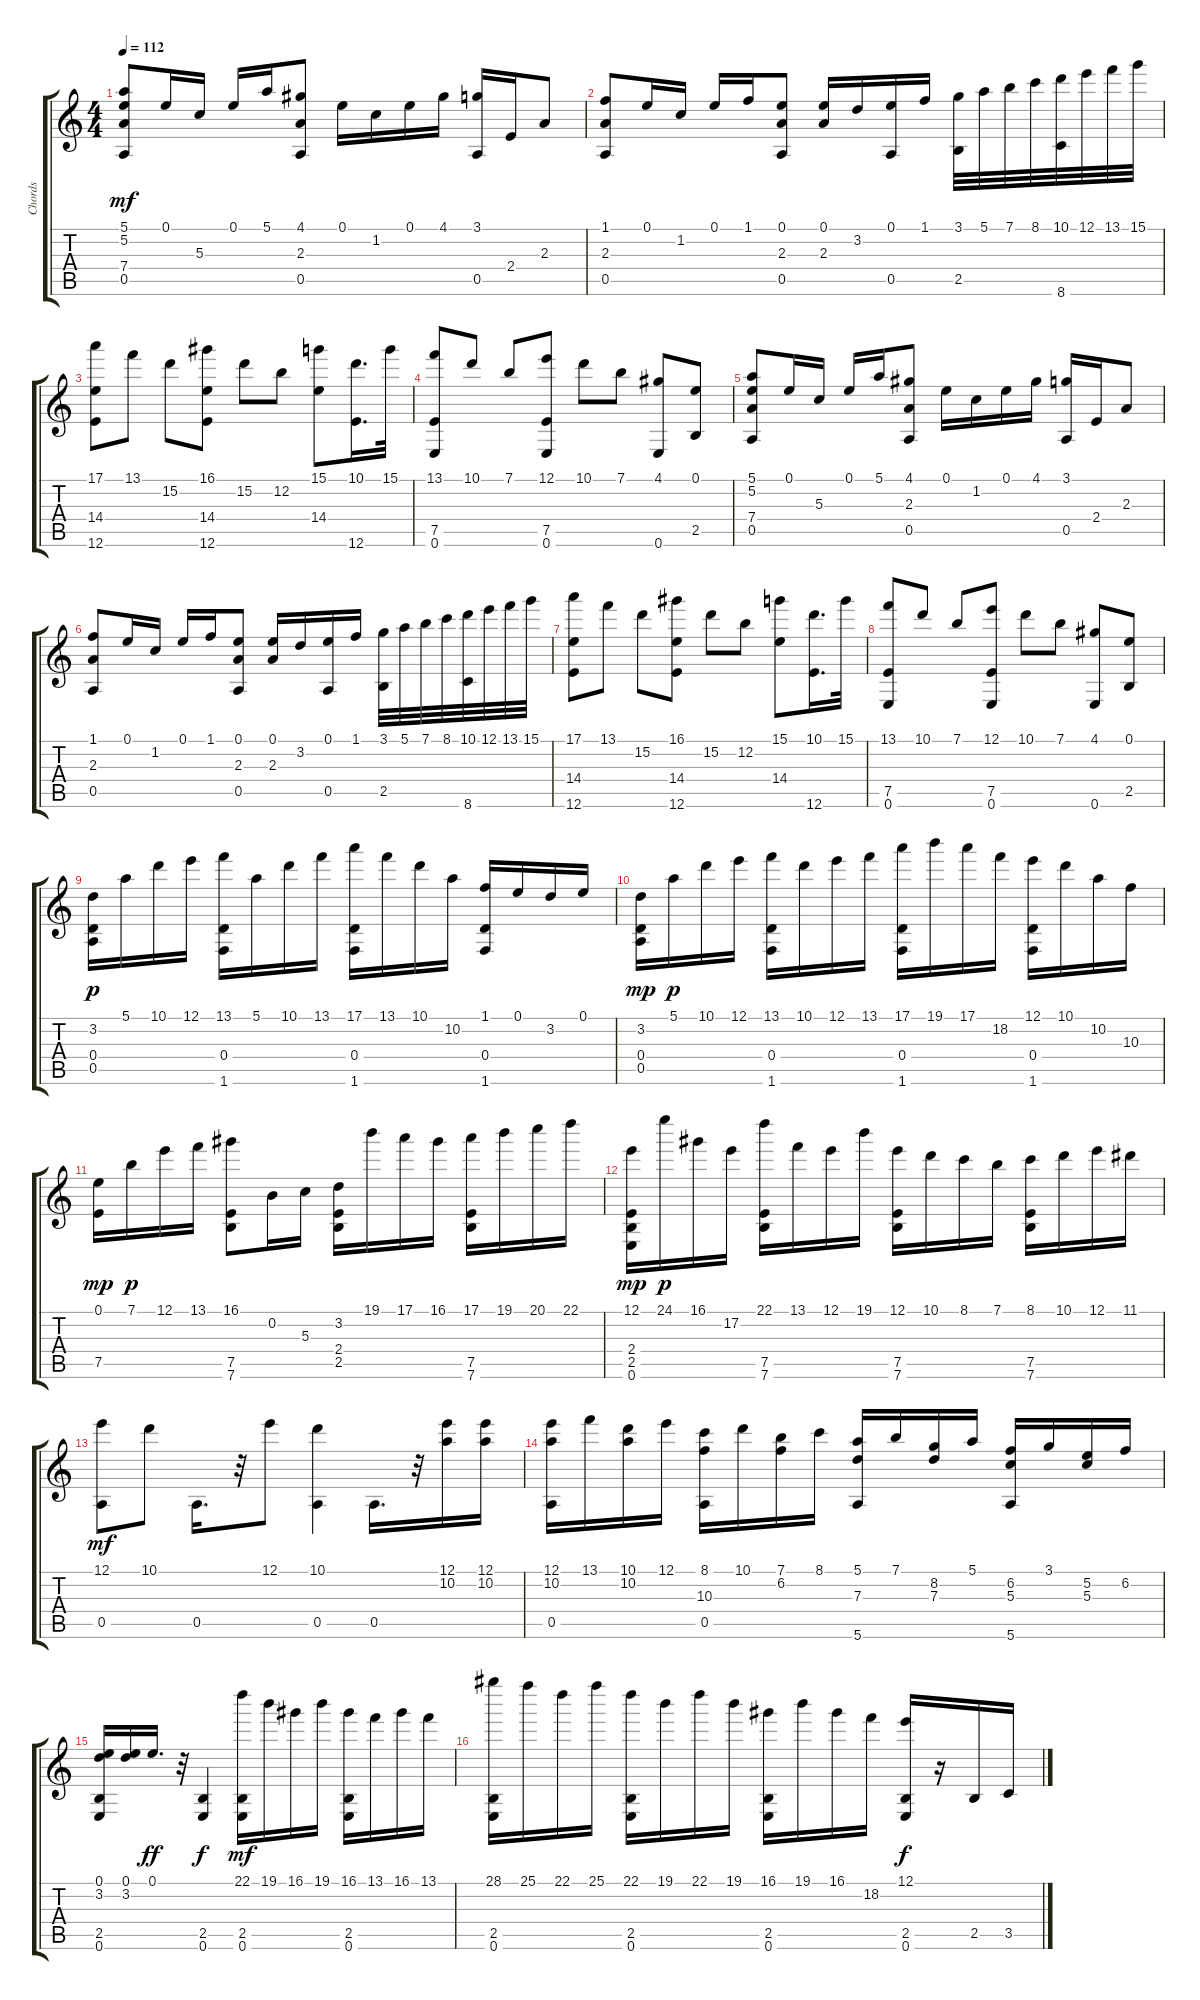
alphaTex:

\track ("Chords" "Chords") {instrument acousticguitarsteel}
\staff {score tabs}
\tuning (E4 B3 G3 D3 A2 E2) {hide}
\ts (4 4)
\tempo 112
\clef g2
\ks c
(5.1 5.2 7.4 0.5).8{dy mf} 0.1.16 5.3.16 0.1.16 5.1.16 (4.1 2.3 0.5).8 0.1.16 1.2.16 0.1.16 4.1.16 (3.1 0.5).16 2.4.16 2.3.8 |
(1.1 2.3 0.5).8 0.1.16 1.2.16 0.1.16 1.1.16 (0.1 2.3 0.5).8 (0.1 2.3).16 3.2.16 (0.1 0.5).16 1.1.16 (3.1 2.5).32 5.1.32 7.1.32 8.1.32 (10.1 8.6).32 12.1.32 13.1.32 15.1.32 |
(17.1 14.4 12.6).8 13.1.8 15.2.8 (16.1 14.4 12.6).8 15.2.8 12.2.8 (15.1 14.4).8 (10.1 12.6).16{d} 15.1.32 |
(13.1 7.5 0.6).8 10.1.8 7.1.8 (12.1 7.5 0.6).8 10.1.8 7.1.8 (4.1 0.6).8 (0.1 2.5).8 |
(5.1 5.2 7.4 0.5).8 0.1.16 5.3.16 0.1.16 5.1.16 (4.1 2.3 0.5).8 0.1.16 1.2.16 0.1.16 4.1.16 (3.1 0.5).16 2.4.16 2.3.8 |
(1.1 2.3 0.5).8 0.1.16 1.2.16 0.1.16 1.1.16 (0.1 2.3 0.5).8 (0.1 2.3).16 3.2.16 (0.1 0.5).16 1.1.16 (3.1 2.5).32 5.1.32 7.1.32 8.1.32 (10.1 8.6).32 12.1.32 13.1.32 15.1.32 |
(17.1 14.4 12.6).8 13.1.8 15.2.8 (16.1 14.4 12.6).8 15.2.8 12.2.8 (15.1 14.4).8 (10.1 12.6).16{d} 15.1.32 |
(13.1 7.5 0.6).8 10.1.8 7.1.8 (12.1 7.5 0.6).8 10.1.8 7.1.8 (4.1 0.6).8 (0.1 2.5).8 |
(3.2 0.4 0.5).16{dy p} 5.1.16 10.1.16 12.1.16 (13.1 0.4 1.6).16 5.1.16 10.1.16 13.1.16 (17.1 0.4 1.6).16 13.1.16 10.1.16 10.2.16 (1.1 0.4 1.6).16 0.1.16 3.2.16 0.1.16 |
(3.2 0.4 0.5).16{dy mp} 5.1.16{dy p} 10.1.16 12.1.16 (13.1 0.4 1.6).16 10.1.16 12.1.16 13.1.16 (17.1 0.4 1.6).16 19.1.16 17.1.16 18.2.16 (12.1 0.4 1.6).16 10.1.16 10.2.16 10.3.16 |
(0.1 7.5).16{dy mp} 7.1.16{dy p} 12.1.16 13.1.16 (16.1 7.5 7.6).8 0.2.16 5.3.16 (3.2 2.4 2.5).16 19.1.16 17.1.16 16.1.16 (17.1 7.5 7.6).16 19.1.16 20.1.16 22.1.16 |
(12.1 2.4 2.5 0.6).16{dy mp} 24.1.16{dy p} 16.1.16 17.2.16 (22.1 7.5 7.6).16 13.1.16 12.1.16 19.1.16 (12.1 7.5 7.6).16 10.1.16 8.1.16 7.1.16 (8.1 7.5 7.6).16 10.1.16 12.1.16 11.1.16 |
(12.1 0.5).8{dy mf} 10.1.8 0.5.16{d} r.32 12.1.8 (10.1 0.5).4 0.5.16{d} r.32 (12.1 10.2).16 (12.1 10.2).16 |
(12.1 10.2 0.5).16 13.1.16 (10.1 10.2).16 12.1.16 (8.1 10.3 0.5).16 10.1.16 (7.1 6.2).16 8.1.16 (5.1 7.3 5.6).16 7.1.16 (8.2 7.3).16 5.1.16 (6.2 5.3 5.6).16 3.1.16 (5.2 5.3).16 6.2.16 |
(0.1 3.2 2.5 0.6).16 (0.1 3.2).16 0.1.16{d dy ff} r.32 (2.5 0.6).4{dy f} (22.1 2.5 0.6).16{dy mf} 19.1.16 16.1.16 19.1.16 (16.1 2.5 0.6).16 13.1.16 16.1.16 13.1.16 |
(28.1 2.5 0.6).16 25.1.16 22.1.16 25.1.16 (22.1 2.5 0.6).16 19.1.16 22.1.16 19.1.16 (16.1 2.5 0.6).16 19.1.16 16.1.16 18.2.16 (12.1 2.5 0.6).16{dy f} r.16 2.5.16 3.5.16
